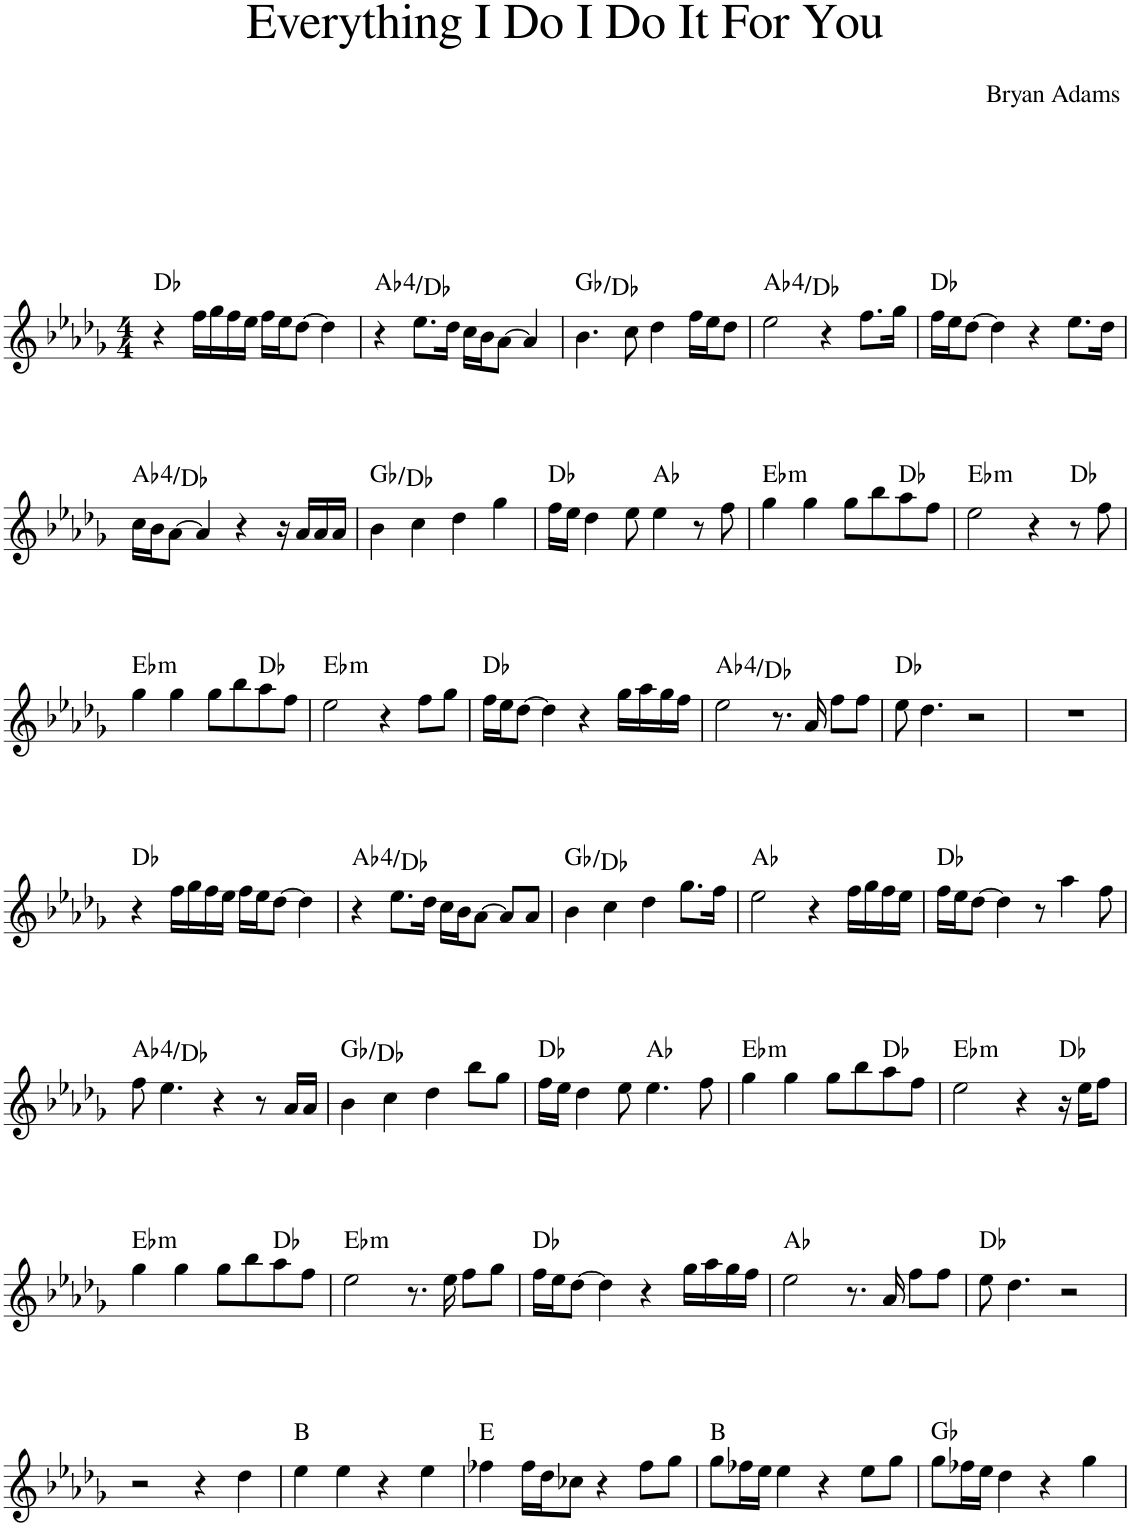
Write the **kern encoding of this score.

**kern	**harte
*part1	*part1
*staff1	*
*I"Piano	*
*I'Pno.	*
*clefG2	*
*k[b-e-a-d-g-]	*
*M4/4	*
=1	=1
4r	Db:maj
16ff\LL	.
16gg-\	.
16ff\	.
16ee-\JJ	.
16ff\LL	.
16ee-\J	.
[8dd-\J	.
4dd-\]	.
=2	=2
4r	Ab:maj(4)/4
8.ee-\L	.
16dd-\Jk	.
16cc\LL	.
16b-\J	.
[8a-\J	.
4a-/]	.
=3	=3
4.b-\	Gb:maj/5
8cc\	.
4dd-\	.
16ff\LL	.
16ee-\J	.
8dd-\J	.
=4	=4
2ee-\	Ab:maj(4)/4
4r	.
8.ff\L	.
16gg-\Jk	.
=5	=5
16ff\LL	Db:maj
16ee-\J	.
[8dd-\J	.
4dd-\]	.
4r	.
8.ee-\L	.
16dd-\Jk	.
!!LO:LB:g=z
=6	=6
16cc\LL	Ab:maj(4)/4
16b-\J	.
[8a-\J	.
4a-/]	.
4r	.
16r	.
16a-/LL	.
16a-/	.
16a-/JJ	.
=7	=7
4b-\	Gb:maj/5
4cc\	.
4dd-\	.
4gg-\	.
=8	=8
16ff\LL	Db:maj
16ee-\JJ	.
4dd-\	.
8ee-\	.
4ee-\	Ab:maj
8r	.
8ff\	.
=9	=9
!	!LO:H:kt=m
4gg-\	Eb:min
4gg-\	.
8gg-\L	.
8bb-\	.
8aa-\	Db:maj
8ff\J	.
=10	=10
!	!LO:H:kt=m
2ee-\	Eb:min
4r	.
8r	Db:maj
8ff\	.
!!LO:LB:g=z
=11	=11
!	!LO:H:kt=m
4gg-\	Eb:min
4gg-\	.
8gg-\L	.
8bb-\	.
8aa-\	Db:maj
8ff\J	.
=12	=12
!	!LO:H:kt=m
2ee-\	Eb:min
4r	.
8ff\L	.
8gg-\J	.
=13	=13
16ff\LL	Db:maj
16ee-\J	.
[8dd-\J	.
4dd-\]	.
4r	.
16gg-\LL	.
16aa-\	.
16gg-\	.
16ff\JJ	.
=14	=14
2ee-\	Ab:maj(4)/4
8.r	.
16a-/	.
8ff\L	.
8ff\J	.
=15	=15
8ee-\	Db:maj
4.dd-\	.
2r	.
=16	=16
1r	.
!!LO:LB:g=z
=17	=17
4r	Db:maj
16ff\LL	.
16gg-\	.
16ff\	.
16ee-\JJ	.
16ff\LL	.
16ee-\J	.
[8dd-\J	.
4dd-\]	.
=18	=18
4r	Ab:maj(4)/4
8.ee-\L	.
16dd-\Jk	.
16cc\LL	.
16b-\J	.
[8a-\J	.
8a-/L]	.
8a-/J	.
=19	=19
4b-\	Gb:maj/5
4cc\	.
4dd-\	.
8.gg-\L	.
16ff\Jk	.
=20	=20
2ee-\	Ab:maj
4r	.
16ff\LL	.
16gg-\	.
16ff\	.
16ee-\JJ	.
=21	=21
16ff\LL	Db:maj
16ee-\J	.
[8dd-\J	.
4dd-\]	.
8r	.
4aa-\	.
8ff\	.
!!LO:LB:g=z
=22	=22
8ff\	Ab:maj(4)/4
4.ee-\	.
4r	.
8r	.
16a-/LL	.
16a-/JJ	.
=23	=23
4b-\	Gb:maj/5
4cc\	.
4dd-\	.
8bb-\L	.
8gg-\J	.
=24	=24
16ff\LL	Db:maj
16ee-\JJ	.
4dd-\	.
8ee-\	.
4.ee-\	Ab:maj
8ff\	.
=25	=25
!	!LO:H:kt=m
4gg-\	Eb:min
4gg-\	.
8gg-\L	.
8bb-\	.
8aa-\	Db:maj
8ff\J	.
=26	=26
!	!LO:H:kt=m
2ee-\	Eb:min
4r	.
16r	Db:maj
16ee-\KL	.
8ff\J	.
!!LO:LB:g=z
=27	=27
!	!LO:H:kt=m
4gg-\	Eb:min
4gg-\	.
8gg-\L	.
8bb-\	.
8aa-\	Db:maj
8ff\J	.
=28	=28
!	!LO:H:kt=m
2ee-\	Eb:min
8.r	.
16ee-\	.
8ff\L	.
8gg-\J	.
=29	=29
16ff\LL	Db:maj
16ee-\J	.
[8dd-\J	.
4dd-\]	.
4r	.
16gg-\LL	.
16aa-\	.
16gg-\	.
16ff\JJ	.
=30	=30
2ee-\	Ab:maj
8.r	.
16a-/	.
8ff\L	.
8ff\J	.
=31	=31
8ee-\	Db:maj
4.dd-\	.
2r	.
!!LO:LB:g=z
=32	=32
2r	.
4r	.
4dd-\	.
=33	=33
4ee-\	B:maj
4ee-\	.
4r	.
4ee-\	.
=34	=34
4ff-X\	E:maj
16ff-\LL	.
16dd-\J	.
8cc-X\J	.
4r	.
8ff-\L	.
8gg-\J	.
=35	=35
8gg-\L	B:maj
16ff-X\L	.
16ee-\JJ	.
4ee-\	.
4r	.
8ee-\L	.
8gg-\J	.
=36	=36
8gg-\L	Gb:maj
16ff-X\L	.
16ee-\JJ	.
4dd-\	.
4r	.
4gg-\	.
=	=
*-	*-
